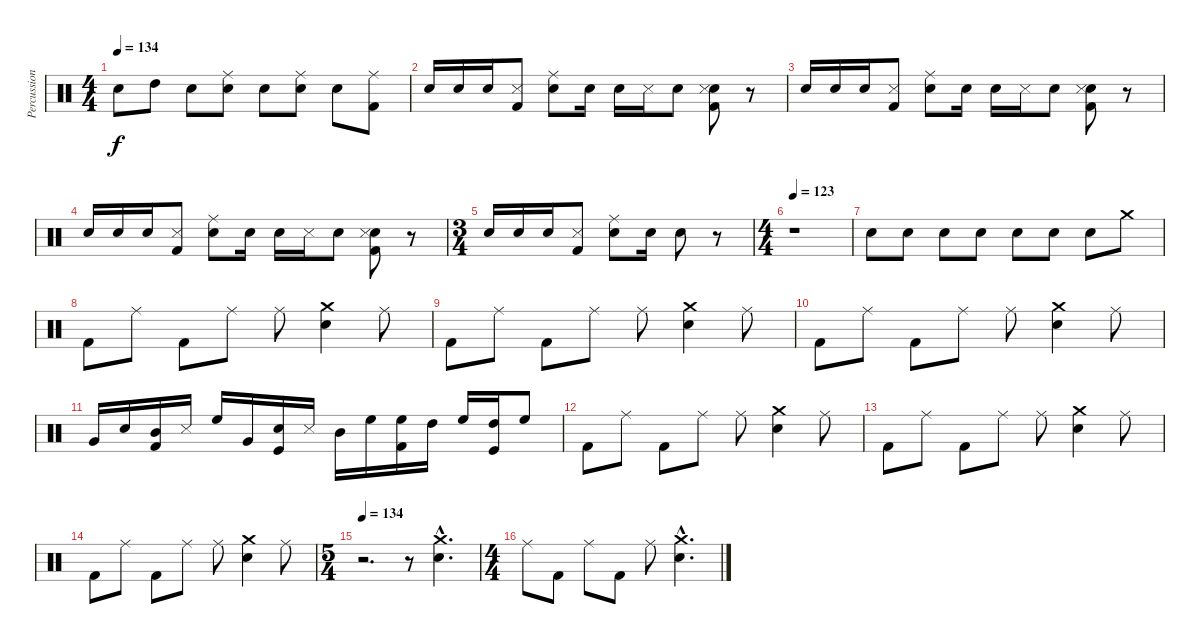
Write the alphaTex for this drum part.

\track ("Percussion" "Percussion") {instrument percussion}
\staff {score}
\articulation defaults
\ts (4 4)
\tempo 134
\clef neutral
\ks c "Snare (hit) 2".8{dy f} "High Tom (hit)".8 "Snare (hit) 2".8
("Electric Snare (hit)" "Ride (middle)").8 "Snare (hit) 2".8 ("Electric Snare (hit)" "Ride (middle)").8 "Snare (hit) 2".8 ("Ride (middle)" "Kick (hit) 2").8 |
"Snare (hit) 2".16 "Electric Snare (hit)".16 "Snare (hit) 2".16 ("Snare (side stick) 3" "Kick (hit) 2").8 ("Ride (middle)" "Snare (hit) 2").8 "Snare (hit) 2".16 "Electric Snare (hit)".16 "Snare (side stick) 3".16 "Snare (hit) 2".8 ("Kick (hit) 2" "Snare (hit) 2" "Snare (side stick) 3").8 r.8 |
"Snare (hit) 2".16 "Electric Snare (hit)".16 "Snare (hit) 2".16 ("Snare (side stick) 3" "Kick (hit) 2").8 ("Ride (middle)" "Snare (hit) 2").8 "Snare (hit) 2".16 "Electric Snare (hit)".16 "Snare (side stick) 3".16 "Snare (hit) 2".8 ("Kick (hit) 2" "Snare (hit) 2" "Snare (side stick) 3").8 r.8 |
"Snare (hit) 2".16 "Electric Snare (hit)".16 "Snare (hit) 2".16 ("Snare (side stick) 3" "Kick (hit) 2").8 ("Ride (middle)" "Snare (hit) 2").8 "Snare (hit) 2".16 "Electric Snare (hit)".16 "Snare (side stick) 3".16 "Snare (hit) 2".8 ("Kick (hit) 2" "Snare (hit) 2" "Snare (side stick) 3").8 r.8 |
\ts (3 4)
"Snare (hit) 2".16 "Electric Snare (hit)".16 "Snare (hit) 2".16 ("Snare (side stick) 3" "Kick (hit) 2").8 ("Ride (middle)" "Snare (hit) 2").8 "Snare (hit) 2".16 "Electric Snare (hit)".8 r.8 |
\ts (4 4)
\tempo 123
r.1 |
"Snare (hit) 2".8 "Snare (hit) 2".8 "Snare (hit) 2".8 "Snare (hit) 2".8 "Snare (hit) 2".8 "Snare (hit) 2".8 "Snare (hit) 2".8 "Crash medium (hit)".8 |
"Kick (hit) 2".8 "Ride (middle)".8 "Kick (hit) 2".8 "Ride (middle)".8 "Ride (middle)".8 ("Snare (hit) 2" "Crash medium (hit)").4 "Ride (middle)".8 |
"Kick (hit) 2".8 "Ride (middle)".8 "Kick (hit) 2".8 "Ride (middle)".8 "Ride (middle)".8 ("Snare (hit) 2" "Crash medium (hit)").4 "Ride (middle)".8 |
"Kick (hit) 2".8 "Ride (middle)".8 "Kick (hit) 2".8 "Ride (middle)".8 "Ride (middle)".8 ("Snare (hit) 2" "Crash medium (hit)").4 "Ride (middle)".8 |
"Very Low Tom (hit)".16 "Snare (hit) 2".16 ("Mid Tom (hit)" "Kick (hit) 2").16 "Snare (side stick) 3".16 "High Floor Tom (hit)".16 "Very Low Tom (hit)".16 ("Snare (hit) 2" "Kick (hit)").16 "Snare (side stick) 3".16 "Mid Tom (hit)".16 "High Floor Tom (hit)".16 ("High Floor Tom (hit)" "Kick (hit) 2").16 "High Tom (hit)".16 "High Floor Tom (hit)".16 ("High Tom (hit)" "Kick (hit)").16 "High Floor Tom (hit)".8 |
"Kick (hit) 2".8 "Ride (middle)".8 "Kick (hit) 2".8 "Ride (middle)".8 "Ride (middle)".8 ("Snare (hit) 2" "Crash medium (hit)").4 "Ride (middle)".8 |
"Kick (hit) 2".8 "Ride (middle)".8 "Kick (hit) 2".8 "Ride (middle)".8 "Ride (middle)".8 ("Snare (hit) 2" "Crash medium (hit)").4 "Ride (middle)".8 |
"Kick (hit) 2".8 "Ride (middle)".8 "Kick (hit) 2".8 "Ride (middle)".8 "Ride (middle)".8 ("Snare (hit) 2" "Crash medium (hit)").4 "Ride (middle)".8 |
\ts (5 4)
\tempo 134
r.2{d} r.8 ("Snare (hit) 2"{hac} "Crash medium (hit)"{hac}).4{d} |
\ts (4 4)
"Ride (middle)".8 "Kick (hit) 2".8 "Ride (middle)".8 "Kick (hit) 2".8 "Ride (middle)".8 ("Snare (hit) 2"{hac} "Crash medium (hit)"{hac}).4{d}
